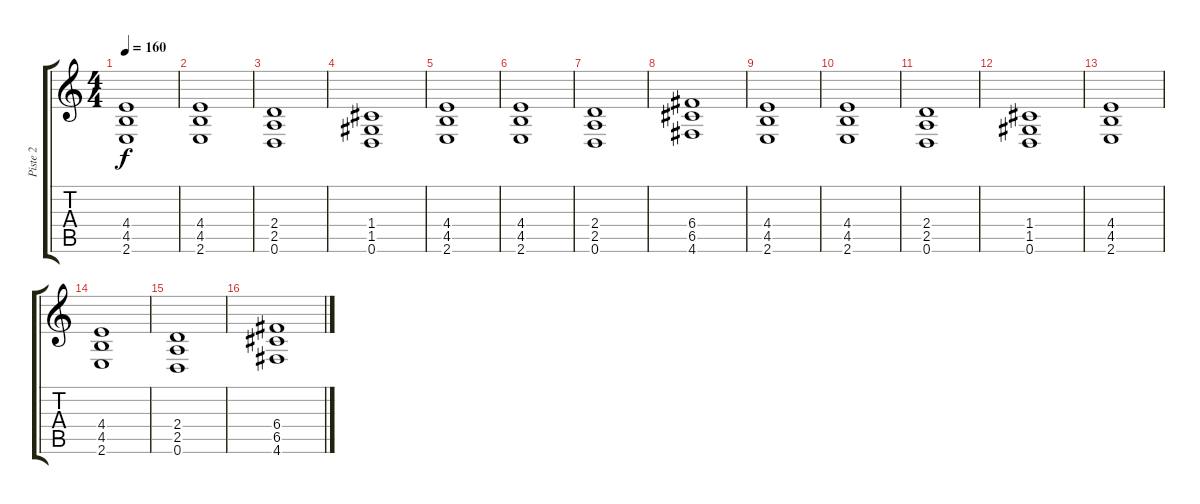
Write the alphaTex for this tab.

\track ("Piste 2" "Piste 2") {instrument distortionguitar}
\staff {score tabs}
\tuning (D4 A3 F3 C3 G2 D2) {hide}
\ts (4 4)
\tempo 160
\clef g2
\ks c
(4.4 4.5 2.6).1{dy f instrument distortionguitar} |
(4.4 4.5 2.6).1 |
(2.4 2.5 0.6).1 |
(1.4 1.5 0.6).1 |
(4.4 4.5 2.6).1 |
(4.4 4.5 2.6).1 |
(2.4 2.5 0.6).1 |
(6.4 6.5 4.6).1 |
(4.4 4.5 2.6).1 |
(4.4 4.5 2.6).1 |
(2.4 2.5 0.6).1 |
(1.4 1.5 0.6).1 |
(4.4 4.5 2.6).1 |
(4.4 4.5 2.6).1 |
(2.4 2.5 0.6).1 |
(6.4 6.5 4.6).1
